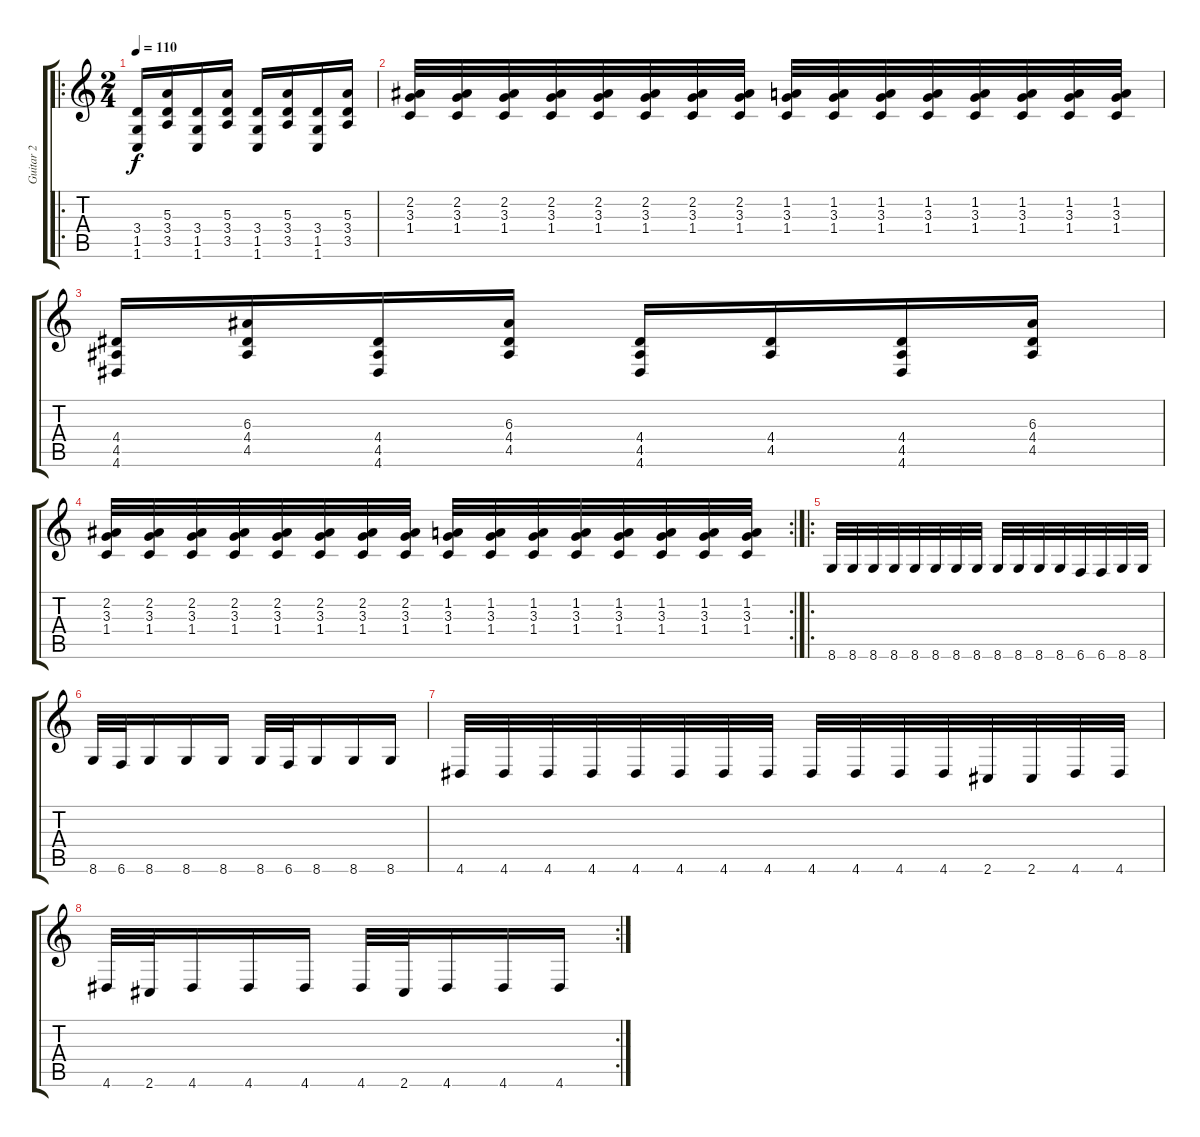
\track ("Guitar 2" "Guitar 2") {instrument overdrivenguitar}
\staff {score tabs}
\tuning (Db4 Ab3 E3 B2 Gb2 B1) {hide}
\ro
\ts (2 4)
\tempo 110
\clef g2
\ks c
(3.4 1.5 1.6).16{dy f} (5.3 3.4 3.5).16 (3.4 1.5 1.6).16 (5.3 3.4 3.5).16 (3.4 1.5 1.6).16 (5.3 3.4 3.5).16 (3.4 1.5 1.6).16 (5.3 3.4 3.5).16 |
(2.2 3.3 1.4).32 (2.2 3.3 1.4).32 (2.2 3.3 1.4).32 (2.2 3.3 1.4).32 (2.2 3.3 1.4).32 (2.2 3.3 1.4).32 (2.2 3.3 1.4).32 (2.2 3.3 1.4).32 (1.2 3.3 1.4).32 (1.2 3.3 1.4).32 (1.2 3.3 1.4).32 (1.2 3.3 1.4).32 (1.2 3.3 1.4).32 (1.2 3.3 1.4).32 (1.2 3.3 1.4).32 (1.2 3.3 1.4).32 |
(4.4 4.5 4.6).16 (6.3 4.4 4.5).16 (4.4 4.5 4.6).16 (6.3 4.4 4.5).16 (4.4 4.5 4.6).16 (4.4 4.5).16 (4.4 4.5 4.6).16 (6.3 4.4 4.5).16 |
\rc 2
(2.2 3.3 1.4).32 (2.2 3.3 1.4).32 (2.2 3.3 1.4).32 (2.2 3.3 1.4).32 (2.2 3.3 1.4).32 (2.2 3.3 1.4).32 (2.2 3.3 1.4).32 (2.2 3.3 1.4).32 (1.2 3.3 1.4).32 (1.2 3.3 1.4).32 (1.2 3.3 1.4).32 (1.2 3.3 1.4).32 (1.2 3.3 1.4).32 (1.2 3.3 1.4).32 (1.2 3.3 1.4).32 (1.2 3.3 1.4).32 |
\ro
8.6.32 8.6.32 8.6.32 8.6.32 8.6.32 8.6.32 8.6.32 8.6.32 8.6.32 8.6.32 8.6.32 8.6.32 6.6.32 6.6.32 8.6.32 8.6.32 |
8.6.32 6.6.32 8.6.16 8.6.16 8.6.16 8.6.32 6.6.32 8.6.16 8.6.16 8.6.16 |
4.6.32 4.6.32 4.6.32 4.6.32 4.6.32 4.6.32 4.6.32 4.6.32 4.6.32 4.6.32 4.6.32 4.6.32 2.6.32 2.6.32 4.6.32 4.6.32 |
\rc 2
4.6.32 2.6.32 4.6.16 4.6.16 4.6.16 4.6.32 2.6.32 4.6.16 4.6.16 4.6.16
